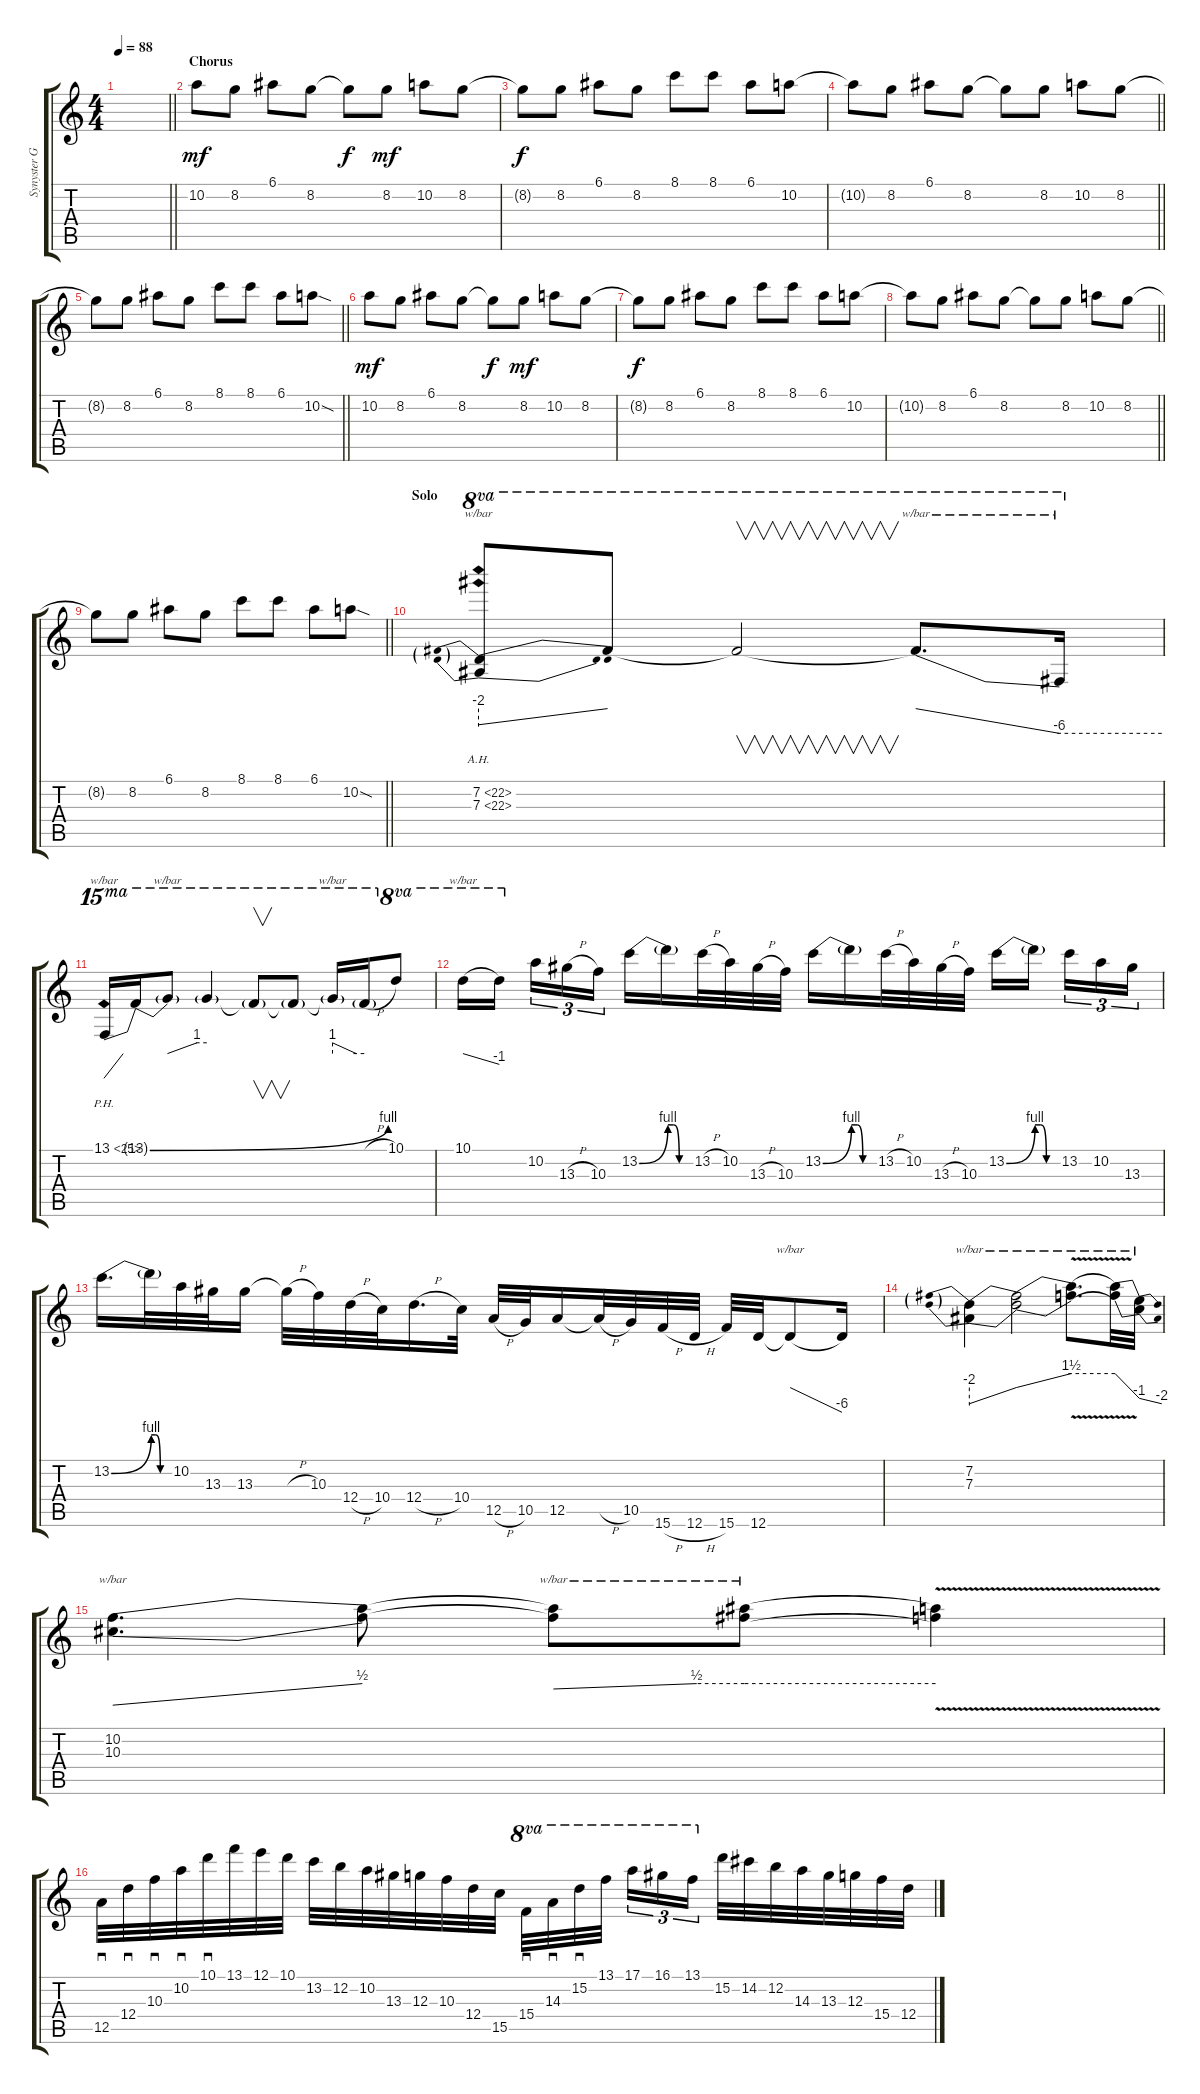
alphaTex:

\track ("Synyster Gates (Lead)" "Synyster G") {instrument distortionguitar}
\staff {score tabs}
\tuning (E4 B3 G3 D3 A2 D2) {hide}
\ts (4 4)
\tempo 88
\clef g2
\barLineRight lightlight
\ks c
|
\section ("" "Chorus")
10.2.8{dy mf} 8.2.8 6.1.8 8.2.8 8.2{t}.8{dy f} 8.2.8{dy mf} 10.2.8 8.2.8 |
8.2{t}.8{dy f} 8.2.8 6.1.8 8.2.8 8.1.8 8.1.8 6.1.8 10.2.8 |
\barLineRight lightlight
10.2{t}.8 8.2.8 6.1.8 8.2.8 8.2{t}.8 8.2.8 10.2.8 8.2.8 |
\barLineRight lightlight
8.2{t}.8 8.2.8 6.1.8 8.2.8 8.1.8 8.1.8 6.1.8 10.2{sod}.8 |
10.2.8{dy mf} 8.2.8 6.1.8 8.2.8 8.2{t}.8{dy f} 8.2.8{dy mf} 10.2.8 8.2.8 |
8.2{t}.8{dy f} 8.2.8 6.1.8 8.2.8 8.1.8 8.1.8 6.1.8 10.2.8 |
\barLineRight lightlight
10.2{t}.8 8.2.8 6.1.8 8.2.8 8.2{t}.8 8.2.8 10.2.8 8.2.8 |
\barLineRight lightlight
8.2{t}.8 8.2.8 6.1.8 8.2.8 8.1.8 8.1.8 6.1.8 10.2{sod}.8 |
\section ("" "Solo")
(7.2{ah 15} 7.3{ah 15}).8{tbe (predivedive default 0 -8 60 0) ot 8va} 7.2{t}.8{ot 8va} 7.2{t}.2{v ot 8va} 7.2{t}.8{d tbe (dive default 0 0 60 -24) ot 8va} 7.2{t}.16{tbe (hold default 0 -24 60 -24) ot 8va} |
13.1{ph 12}.16{tbe (dive default 0 -24 60 0) ot 15ma} 13.1{be (bend 0 0 60 4) t}.16{ot 15ma} 13.1{t}.8{tbe (custom default 0 0 45 4 60 4) ot 15ma} 13.1{t}.4{ot 15ma} 13.1{t}.8{v ot 15ma} 13.1{t}.8{ot 15ma} 13.1{t}.16{tbe (custom default 0 4 45 0 60 0) ot 15ma} 13.1{h t}.16{ot 15ma} 10.1.8{ot 8va} |
10.1.16{tbe (dive default 0 0 60 -4) ot 8va} 10.1{t}.16{ot 8va beam splitsecondary} 10.2.16{tu (3 2)} 13.3{h}.16{tu (3 2)} 10.3.16{tu (3 2)} 13.2{be (bend 0 0 60 4)}.16 13.2{be (custom 0 4 15 4 30 0 60 0) t}.16 13.2{h}.32 10.2.32 13.3{h}.32 10.3.32 13.2{be (bend 0 0 60 4)}.16 13.2{be (custom 0 4 15 4 30 0 60 0) t}.16 13.2{h}.32 10.2.32 13.3{h}.32 10.3.32 13.2{be (bend 0 0 60 4)}.16 13.2{be (custom 0 4 15 4 30 0 60 0) t}.16{beam splitsecondary} 13.2.16{tu (3 2)} 10.2.16{tu (3 2)} 13.3.16{tu (3 2)} |
13.2{be (bend 0 0 60 4)}.16{d} 13.2{be (custom 0 4 15 4 30 0 60 0) t}.32 10.2.32 13.3.32 13.3.16 13.3{h t}.32 10.3.32 12.4{h}.32 10.4.32 12.4{h}.16{d} 10.4.32 12.5{h}.32 10.5.32 12.5.16 12.5{h t}.32 10.5.32 15.6{h}.32 12.6{h}.32 15.6.32 12.6.32 12.6{t}.8{tbe (dive default 0 0 60 -24)} 12.6{t}.16 |
(7.2 7.3).4{tbe (predivedive default 0 -8 60 0)} (7.2{t} 7.3{t}).2{tbe (dive default 0 0 60 6)} (7.2{v t} 7.3{v t}).8{d tbe (hold default 0 6 60 6)} (7.2{t} 7.3{t}).32{tbe (dive default 0 6 60 -4)} (7.2{t} 7.3{t}).32{tbe (dive default 0 -4 60 -8)} |
(10.2 10.3).4{d tbe (dive default 0 -8 60 2)} (10.2{t} 10.3{t}).8 (10.2{t} 10.3{t}).8{tbe (custom default 0 0 45 2 60 2)} (10.2{t} 10.3{t}).8{tbe (hold default 0 2 60 2)} (10.2{v t} 10.3{v t}).4 |
12.5.32{sd} 12.4.32{sd} 10.3.32{sd} 10.2.32{sd} 10.1.32{sd} 13.1.32 12.1.32 10.1.32 13.2.32 12.2.32 10.2.32 13.3.32 12.3.32 10.3.32 12.4.32 15.5.32 15.4.32{sd ot 8va} 14.3.32{sd ot 8va} 15.2.32{sd ot 8va} 13.1.32{ot 8va beam splitsecondary} 17.1.16{tu (3 2) ot 8va} 16.1.16{tu (3 2) ot 8va} 13.1.16{tu (3 2) ot 8va} 15.2.32 14.2.32 12.2.32 14.3.32 13.3.32 12.3.32 15.4.32 12.4.32
